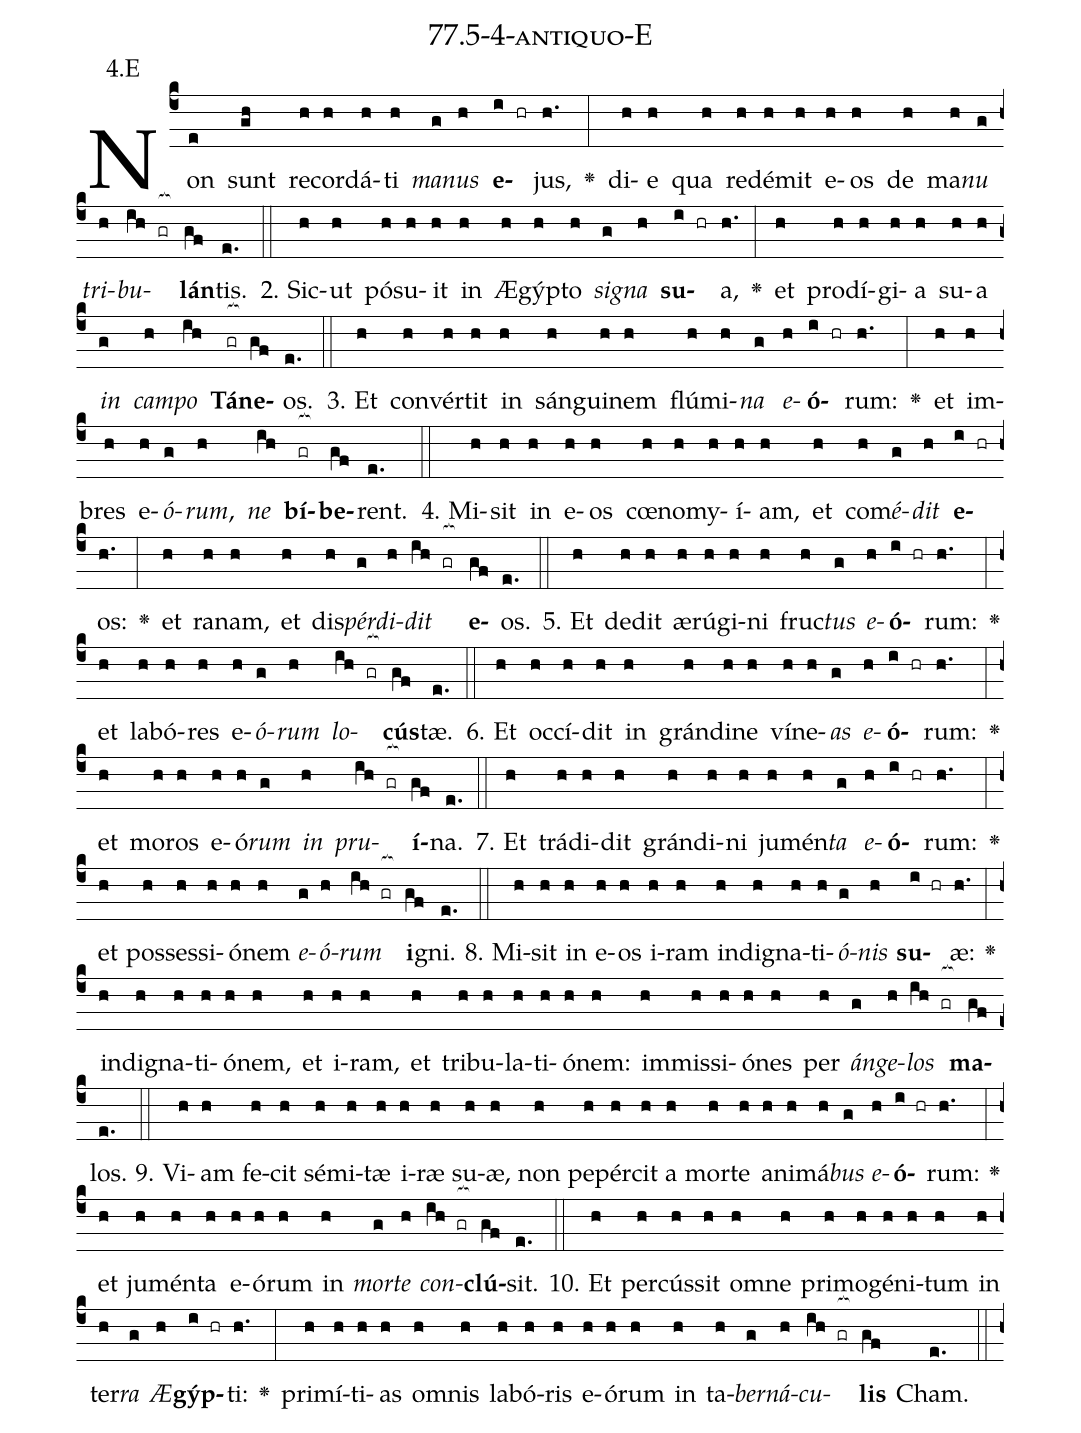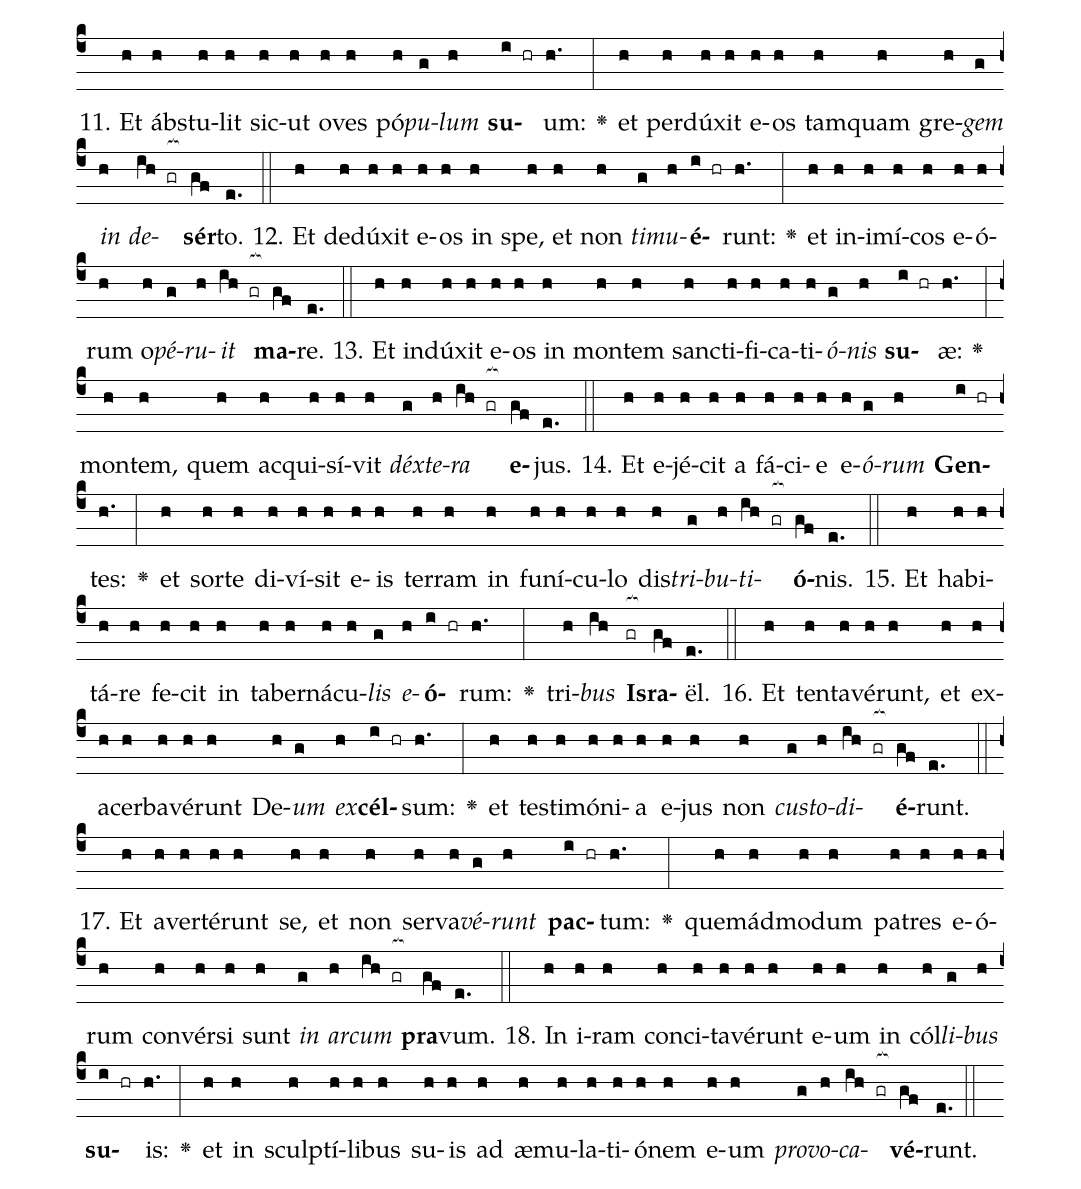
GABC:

name: 77.5-4-antiquo-E;
annotation: 4.E;
%%
(c4)Non(e) sunt(gh) re(h)cor(h)dá(h)ti(h) <i>ma</i>(g)<i>nus</i>(h) <b>e</b>(i hr)jus,(h.) <v>\greheightstar</v>(:) di(h)e(h) qua(h) red(h)é(h)mit(h) e(h)os(h) de(h) ma(h)<i>nu</i>(g) <i>tri</i>(h)<i>bu</i>(ih gr[ocb:1{])<b>lán</b>(gf[ocb:0}])tis.(e.) (::)
2. Sic(h)ut(h) pó(h)su(h)it(h) in(h) Æ(h)gýp(h)to(h) <i>si</i>(g)<i>gna</i>(h) <b>su</b>(i hr)a,(h.) <v>\greheightstar</v>(:) et(h) prod(h)í(h)gi(h)a(h) su(h)a(h) <i>in</i>(g) <i>cam</i>(h)<i>po</i>(ih) <b>Tá</b>(gr[ocb:1{])<b>ne</b>(gf[ocb:0}])os.(e.) (::)
3. Et(h) con(h)vér(h)tit(h) in(h) sán(h)gui(h)nem(h) flú(h)mi(h)<i>na</i>(g) <i>e</i>(h)<b>ó</b>(i hr)rum:(h.) <v>\greheightstar</v>(:) et(h) im(h)bres(h) e(h)<i>ó</i>(g)<i>rum</i>,(h) <i>ne</i>(ih) <b>bí</b>(gr[ocb:1{])<b>be</b>(gf[ocb:0}])rent.(e.) (::)
4. Mi(h)sit(h) in(h) e(h)os(h) cœ(h)no(h)my(h)í(h)am,(h) et(h) com(h)<i>é</i>(g)<i>dit</i>(h) <b>e</b>(i hr)os:(h.) <v>\greheightstar</v>(:) et(h) ra(h)nam,(h) et(h) dis(h)<i>pér</i>(g)<i>di</i>(h)<i>dit</i>(ih gr[ocb:1{]) <b>e</b>(gf[ocb:0}])os.(e.) (::)
5. Et(h) de(h)dit(h) æ(h)rú(h)gi(h)ni(h) fruc(h)<i>tus</i>(g) <i>e</i>(h)<b>ó</b>(i hr)rum:(h.) <v>\greheightstar</v>(:) et(h) la(h)bó(h)res(h) e(h)<i>ó</i>(g)<i>rum</i>(h) <i>lo</i>(ih gr[ocb:1{])<b>cús</b>(gf[ocb:0}])tæ.(e.) (::)
6. Et(h) oc(h)cí(h)dit(h) in(h) grán(h)di(h)ne(h) ví(h)ne(h)<i>as</i>(g) <i>e</i>(h)<b>ó</b>(i hr)rum:(h.) <v>\greheightstar</v>(:) et(h) mo(h)ros(h) e(h)ó(h)<i>rum</i>(g) <i>in</i>(h) <i>pru</i>(ih gr[ocb:1{])<b>í</b>(gf[ocb:0}])na.(e.) (::)
7. Et(h) trá(h)di(h)dit(h) grán(h)di(h)ni(h) ju(h)mén(h)<i>ta</i>(g) <i>e</i>(h)<b>ó</b>(i hr)rum:(h.) <v>\greheightstar</v>(:) et(h) pos(h)ses(h)si(h)ó(h)nem(h) <i>e</i>(g)<i>ó</i>(h)<i>rum</i>(ih gr[ocb:1{]) <b>i</b>(gf[ocb:0}])gni.(e.) (::)
8. Mi(h)sit(h) in(h) e(h)os(h) i(h)ram(h) in(h)di(h)gna(h)ti(h)<i>ó</i>(g)<i>nis</i>(h) <b>su</b>(i hr)æ:(h.) <v>\greheightstar</v>(:) in(h)di(h)gna(h)ti(h)ó(h)nem,(h) et(h) i(h)ram,(h) et(h) tri(h)bu(h)la(h)ti(h)ó(h)nem:(h) im(h)mis(h)si(h)ó(h)nes(h) per(h) <i>án</i>(g)<i>ge</i>(h)<i>los</i>(ih gr[ocb:1{]) <b>ma</b>(gf[ocb:0}])los.(e.) (::)
9. Vi(h)am(h) fe(h)cit(h) sé(h)mi(h)tæ(h) i(h)ræ(h) su(h)æ,(h) non(h) pe(h)pér(h)cit(h) a(h) mor(h)te(h) a(h)ni(h)má(h)<i>bus</i>(g) <i>e</i>(h)<b>ó</b>(i hr)rum:(h.) <v>\greheightstar</v>(:) et(h) ju(h)mén(h)ta(h) e(h)ó(h)rum(h) in(h) <i>mor</i>(g)<i>te</i>(h) <i>con</i>(ih gr[ocb:1{])<b>clú</b>(gf[ocb:0}])sit.(e.) (::)
10. Et(h) per(h)cús(h)sit(h) om(h)ne(h) pri(h)mo(h)gé(h)ni(h)tum(h) in(h) ter(h)<i>ra</i>(g) <i>Æ</i>(h)<b>gýp</b>(i hr)ti:(h.) <v>\greheightstar</v>(:) pri(h)mí(h)ti(h)as(h) om(h)nis(h) la(h)bó(h)ris(h) e(h)ó(h)rum(h) in(h) ta(h)<i>ber</i>(g)<i>ná</i>(h)<i>cu</i>(ih gr[ocb:1{])<b>lis</b>(gf[ocb:0}]) Cham.(e.) (::)
11. Et(h) ábs(h)tu(h)lit(h) sic(h)ut(h) o(h)ves(h) pó(h)<i>pu</i>(g)<i>lum</i>(h) <b>su</b>(i hr)um:(h.) <v>\greheightstar</v>(:) et(h) per(h)dú(h)xit(h) e(h)os(h) tam(h)quam(h) gre(h)<i>gem</i>(g) <i>in</i>(h) <i>de</i>(ih gr[ocb:1{])<b>sér</b>(gf[ocb:0}])to.(e.) (::)
12. Et(h) de(h)dú(h)xit(h) e(h)os(h) in(h) spe,(h) et(h) non(h) <i>ti</i>(g)<i>mu</i>(h)<b>é</b>(i hr)runt:(h.) <v>\greheightstar</v>(:) et(h) in(h)i(h)mí(h)cos(h) e(h)ó(h)rum(h) o(h)<i>pé</i>(g)<i>ru</i>(h)<i>it</i>(ih gr[ocb:1{]) <b>ma</b>(gf[ocb:0}])re.(e.) (::)
13. Et(h) in(h)dú(h)xit(h) e(h)os(h) in(h) mon(h)tem(h) sanc(h)ti(h)fi(h)ca(h)ti(h)<i>ó</i>(g)<i>nis</i>(h) <b>su</b>(i hr)æ:(h.) <v>\greheightstar</v>(:) mon(h)tem,(h) quem(h) ac(h)qui(h)sí(h)vit(h) <i>déx</i>(g)<i>te</i>(h)<i>ra</i>(ih gr[ocb:1{]) <b>e</b>(gf[ocb:0}])jus.(e.) (::)
14. Et(h) e(h)jé(h)cit(h) a(h) fá(h)ci(h)e(h) e(h)<i>ó</i>(g)<i>rum</i>(h) <b>Gen</b>(i hr)tes:(h.) <v>\greheightstar</v>(:) et(h) sor(h)te(h) di(h)ví(h)sit(h) e(h)is(h) ter(h)ram(h) in(h) fu(h)ní(h)cu(h)lo(h) dis(h)<i>tri</i>(g)<i>bu</i>(h)<i>ti</i>(ih gr[ocb:1{])<b>ó</b>(gf[ocb:0}])nis.(e.) (::)
15. Et(h) ha(h)bi(h)tá(h)re(h) fe(h)cit(h) in(h) ta(h)ber(h)ná(h)cu(h)<i>lis</i>(g) <i>e</i>(h)<b>ó</b>(i hr)rum:(h.) <v>\greheightstar</v>(:) tri(h)<i>bus</i>(ih) <b>Is</b>(gr[ocb:1{])<b>ra</b>(gf[ocb:0}])ël.(e.) (::)
16. Et(h) ten(h)ta(h)vé(h)runt,(h) et(h) ex(h)a(h)cer(h)ba(h)vé(h)runt(h) De(h)<i>um</i>(g) <i>ex</i>(h)<b>cél</b>(i hr)sum:(h.) <v>\greheightstar</v>(:) et(h) tes(h)ti(h)mó(h)ni(h)a(h) e(h)jus(h) non(h) <i>cus</i>(g)<i>to</i>(h)<i>di</i>(ih gr[ocb:1{])<b>é</b>(gf[ocb:0}])runt.(e.) (::)
17. Et(h) a(h)ver(h)té(h)runt(h) se,(h) et(h) non(h) ser(h)va(h)<i>vé</i>(g)<i>runt</i>(h) <b>pac</b>(i hr)tum:(h.) <v>\greheightstar</v>(:) quem(h)ád(h)mo(h)dum(h) pa(h)tres(h) e(h)ó(h)rum(h) con(h)vér(h)si(h) sunt(h) <i>in</i>(g) <i>ar</i>(h)<i>cum</i>(ih gr[ocb:1{]) <b>pra</b>(gf[ocb:0}])vum.(e.) (::)
18. In(h) i(h)ram(h) con(h)ci(h)ta(h)vé(h)runt(h) e(h)um(h) in(h) cól(h)<i>li</i>(g)<i>bus</i>(h) <b>su</b>(i hr)is:(h.) <v>\greheightstar</v>(:) et(h) in(h) sculp(h)tí(h)li(h)bus(h) su(h)is(h) ad(h) æ(h)mu(h)la(h)ti(h)ó(h)nem(h) e(h)um(h) <i>pro</i>(g)<i>vo</i>(h)<i>ca</i>(ih gr[ocb:1{])<b>vé</b>(gf[ocb:0}])runt.(e.) (::)
